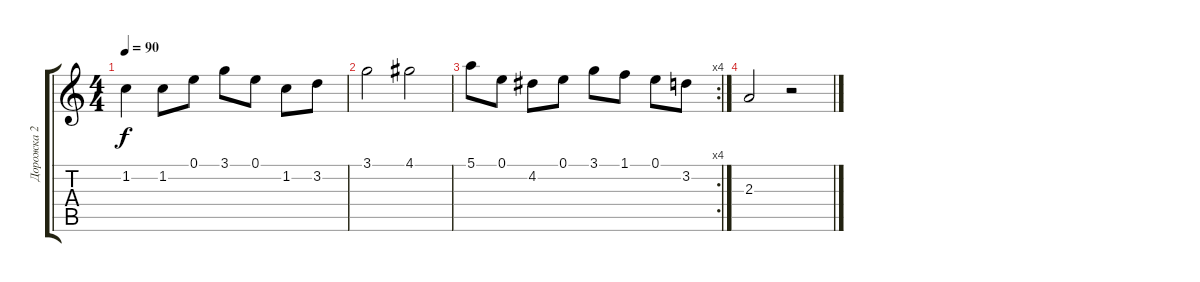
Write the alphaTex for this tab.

\track ("Дорожка 2" "Дорожка 2") {instrument acousticguitarsteel}
\staff {score tabs}
\tuning (E4 B3 G3 D3 A2 E2) {hide}
\ts (4 4)
\tempo 90
\clef g2
\ks c
1.2.4{dy f} 1.2.8 0.1.8 3.1.8 0.1.8 1.2.8 3.2.8 |
3.1.2 4.1.2 |
\rc 4
5.1.8 0.1.8 4.2.8 0.1.8 3.1.8 1.1.8 0.1.8 3.2.8 |
2.3.2 r.2
